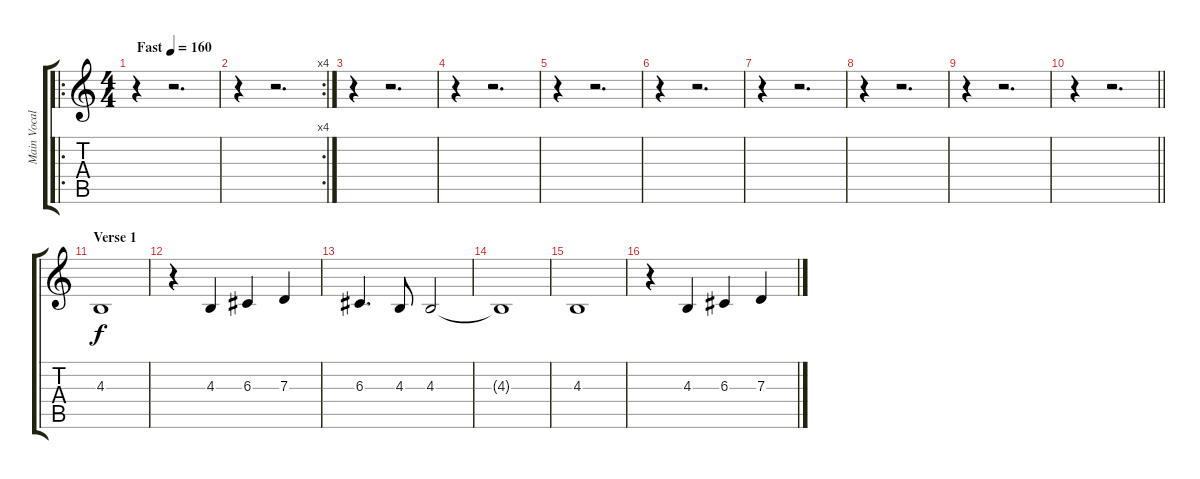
\track ("Main Vocals" "Main Vocal") {instrument lead6voice}
\staff {score tabs}
\tuning (E4 B3 G3 D3 A2 E2) {hide}
\ro
\ts (4 4)
\tempo (160 "Fast")
\clef g2
\ks c
r.4{dy f instrument lead6voice} r.2{d} |
\rc 4
r.4 r.2{d} |
r.4 r.2{d} |
r.4 r.2{d} |
r.4 r.2{d} |
r.4 r.2{d} |
r.4 r.2{d} |
r.4 r.2{d} |
r.4 r.2{d} |
\barLineRight lightlight
r.4 r.2{d} |
\section ("" "Verse 1")
4.3.1 |
r.4 4.3.4 6.3.4 7.3.4 |
6.3.4{d} 4.3.8 4.3.2 |
4.3{t}.1 |
4.3.1 |
r.4 4.3.4 6.3.4 7.3.4
